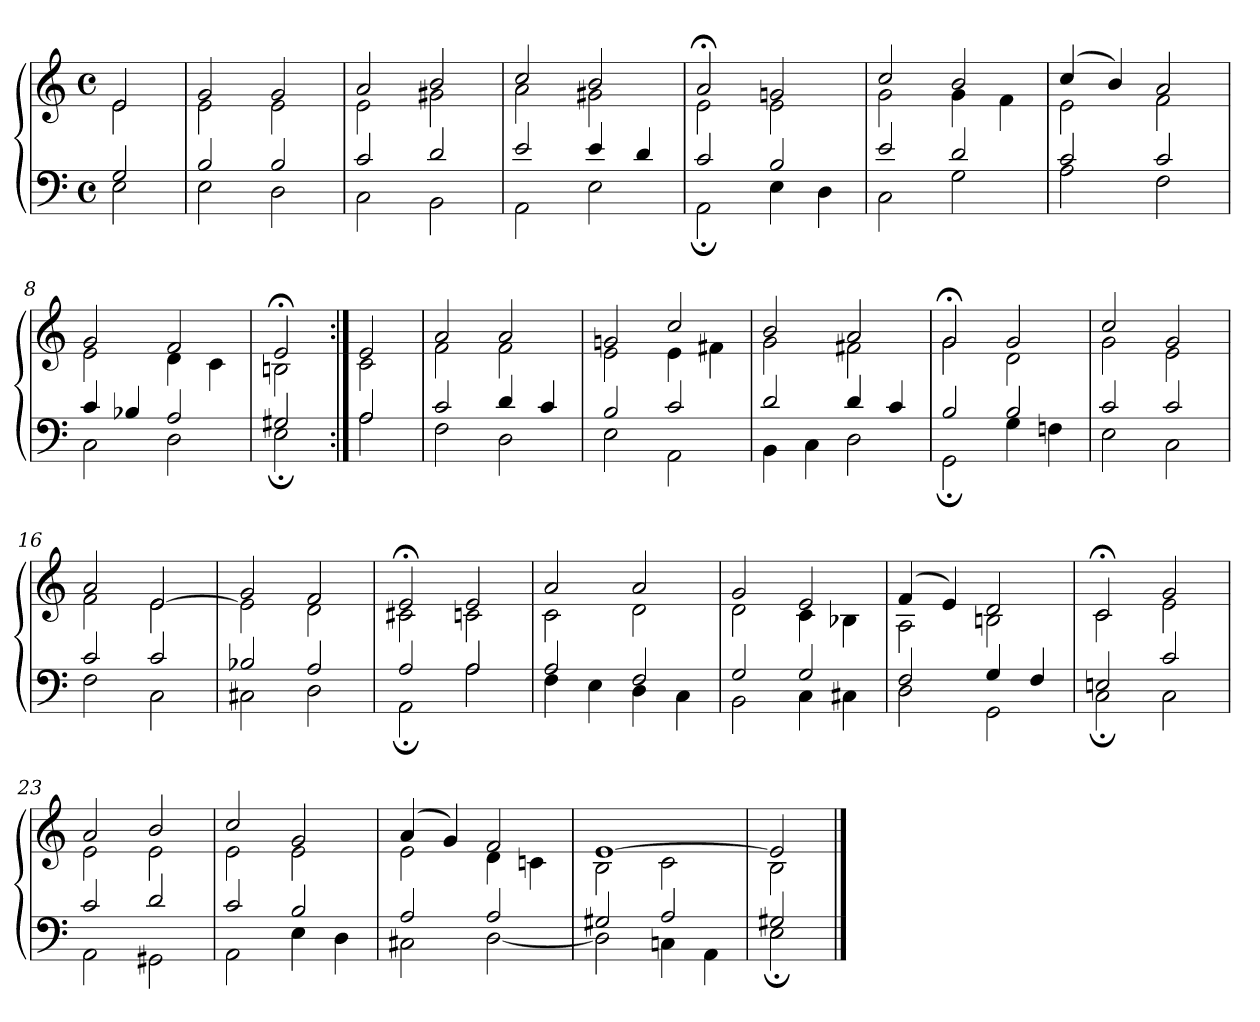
**kern	**kern
*part1	*part1
*staff2	*staff1
*clefF4	*clefG2
*M4/4	*M4/4
*met(c)	*met(c)
=1	=1
*^	*^
2G	2E	2e	2e
=2	=2	=2	=2
2B	2E	2g	2e
2B	2D	2g	2e
=3	=3	=3	=3
2c	2C	2a	2e
2d	2BB	2b	2g#X
=4	=4	=4	=4
2e	2AA	2cc	2a
4e	2E	2b	2g#X
4d	.	.	.
=5	=5	=5	=5
2c	2AA;	2a;<	2e
2B	4E	2gn	2e
.	4D	.	.
=6	=6	=6	=6
2e	2C	2cc	2g
2d	2G	2b	4g
.	.	.	4f
=7	=7	=7	=7
2c	2A	(4cc	2e
.	.	4b)	.
2c	2F	2a	2f
=8	=8	=8	=8
4c	2C	2g	2e
4B-X	.	.	.
2A	2D	2f	4d
.	.	.	4c
=9	=9	=9	=9
2G#X	2E;	2e;<	2Bn
!!LO:LB:g=z	!!
=10:|!	=10:|!	=10:|!	=10:|!
2A	2A	2e	2c
=11	=11	=11	=11
2c	2F	2a	2f
4d	2D	2a	2f
4c	.	.	.
=12	=12	=12	=12
2B	2E	2gn	2e
2c	2AA	2cc	4e
.	.	.	4f#X
=13	=13	=13	=13
2d	4BB	2b	2g
.	4C	.	.
4d	2D	2a	2f#X
4c	.	.	.
=14	=14	=14	=14
2B	2GG;	2g;<	2g
2B	4G	2g	2d
.	4Fn	.	.
=15	=15	=15	=15
2c	2E	2cc	2g
2c	2C	2g	2e
=16	=16	=16	=16
2c	2F	2a	2f
2c	2C	[2e	2e
=17	=17	=17	=17
2B-X	2C#X	2g	2e]
2A	2D	2f	2d
=18	=18	=18	=18
2A	2AA;	2e;<	2c#X
2A	2A	2e	2cn
!!LO:LB:g=z	!!
=19	=19	=19	=19
2A	4F	2a	2c
.	4E	.	.
2F	4D	2a	2d
.	4C	.	.
=20	=20	=20	=20
2G	2BB	2g	2d
2G	4C	2e	4c
.	4C#X	.	4B-X
=21	=21	=21	=21
2F	2D	(4f	2A
.	.	4e)	.
4G	2GG	2d	2Bn
4F	.	.	.
=22	=22	=22	=22
2En	2C;	2c;<	2c
2c	2C	2g	2e
=23	=23	=23	=23
2c	2AA	2a	2e
2d	2GG#X	2b	2e
=24	=24	=24	=24
2c	2AA	2cc	2e
2B	4E	2g	2e
.	4D	.	.
=25	=25	=25	=25
2A	2C#X	(4a	2e
.	.	4g)	.
2A	[2D	2f	4d
.	.	.	4cn
=26	=26	=26	=26
2G#X	2D]	[1e	2B
2A	4Cn	.	2c
.	4AA	.	.
=27	=27	=27	=27
2G#X	2E;	2e]	2B
*v	*v	*	*
*	*v	*v
==	==
*-	*-
